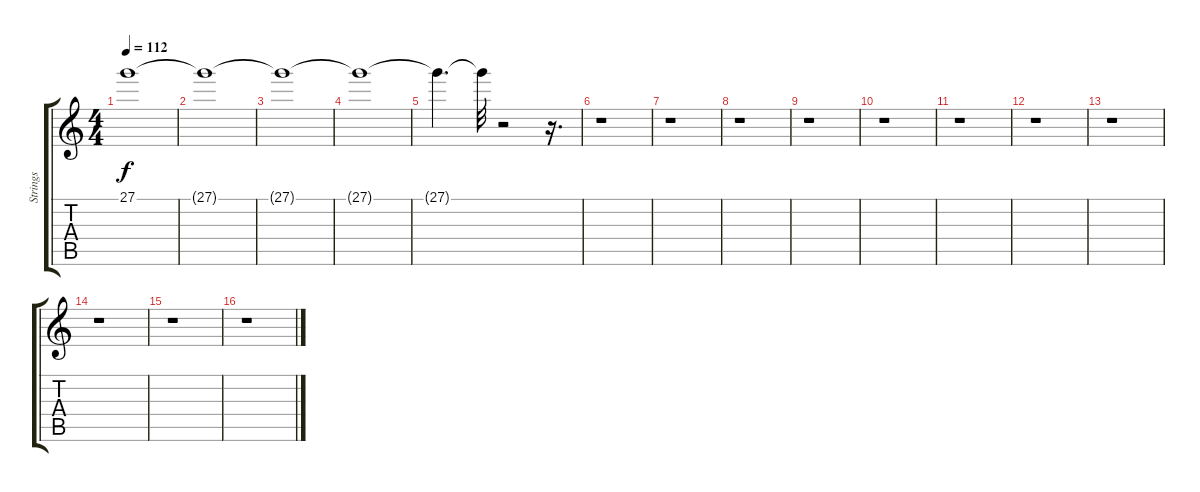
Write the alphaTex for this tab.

\track ("Strings" "Strings") {instrument stringensemble2}
\staff {score tabs}
\tuning (E4 B3 G3 D3 A2 E2) {hide}
\ts (4 4)
\tempo 112
\clef g2
\ks c
27.1{t}.1{dy f} |
27.1{t}.1 |
27.1{t}.1 |
27.1{t}.1 |
27.1{t}.4{d} 27.1{t}.32 r.2 r.16{d} |
r.1 |
r.1 |
r.1 |
r.1 |
r.1 |
r.1 |
r.1 |
r.1 |
r.1 |
r.1 |
r.1
